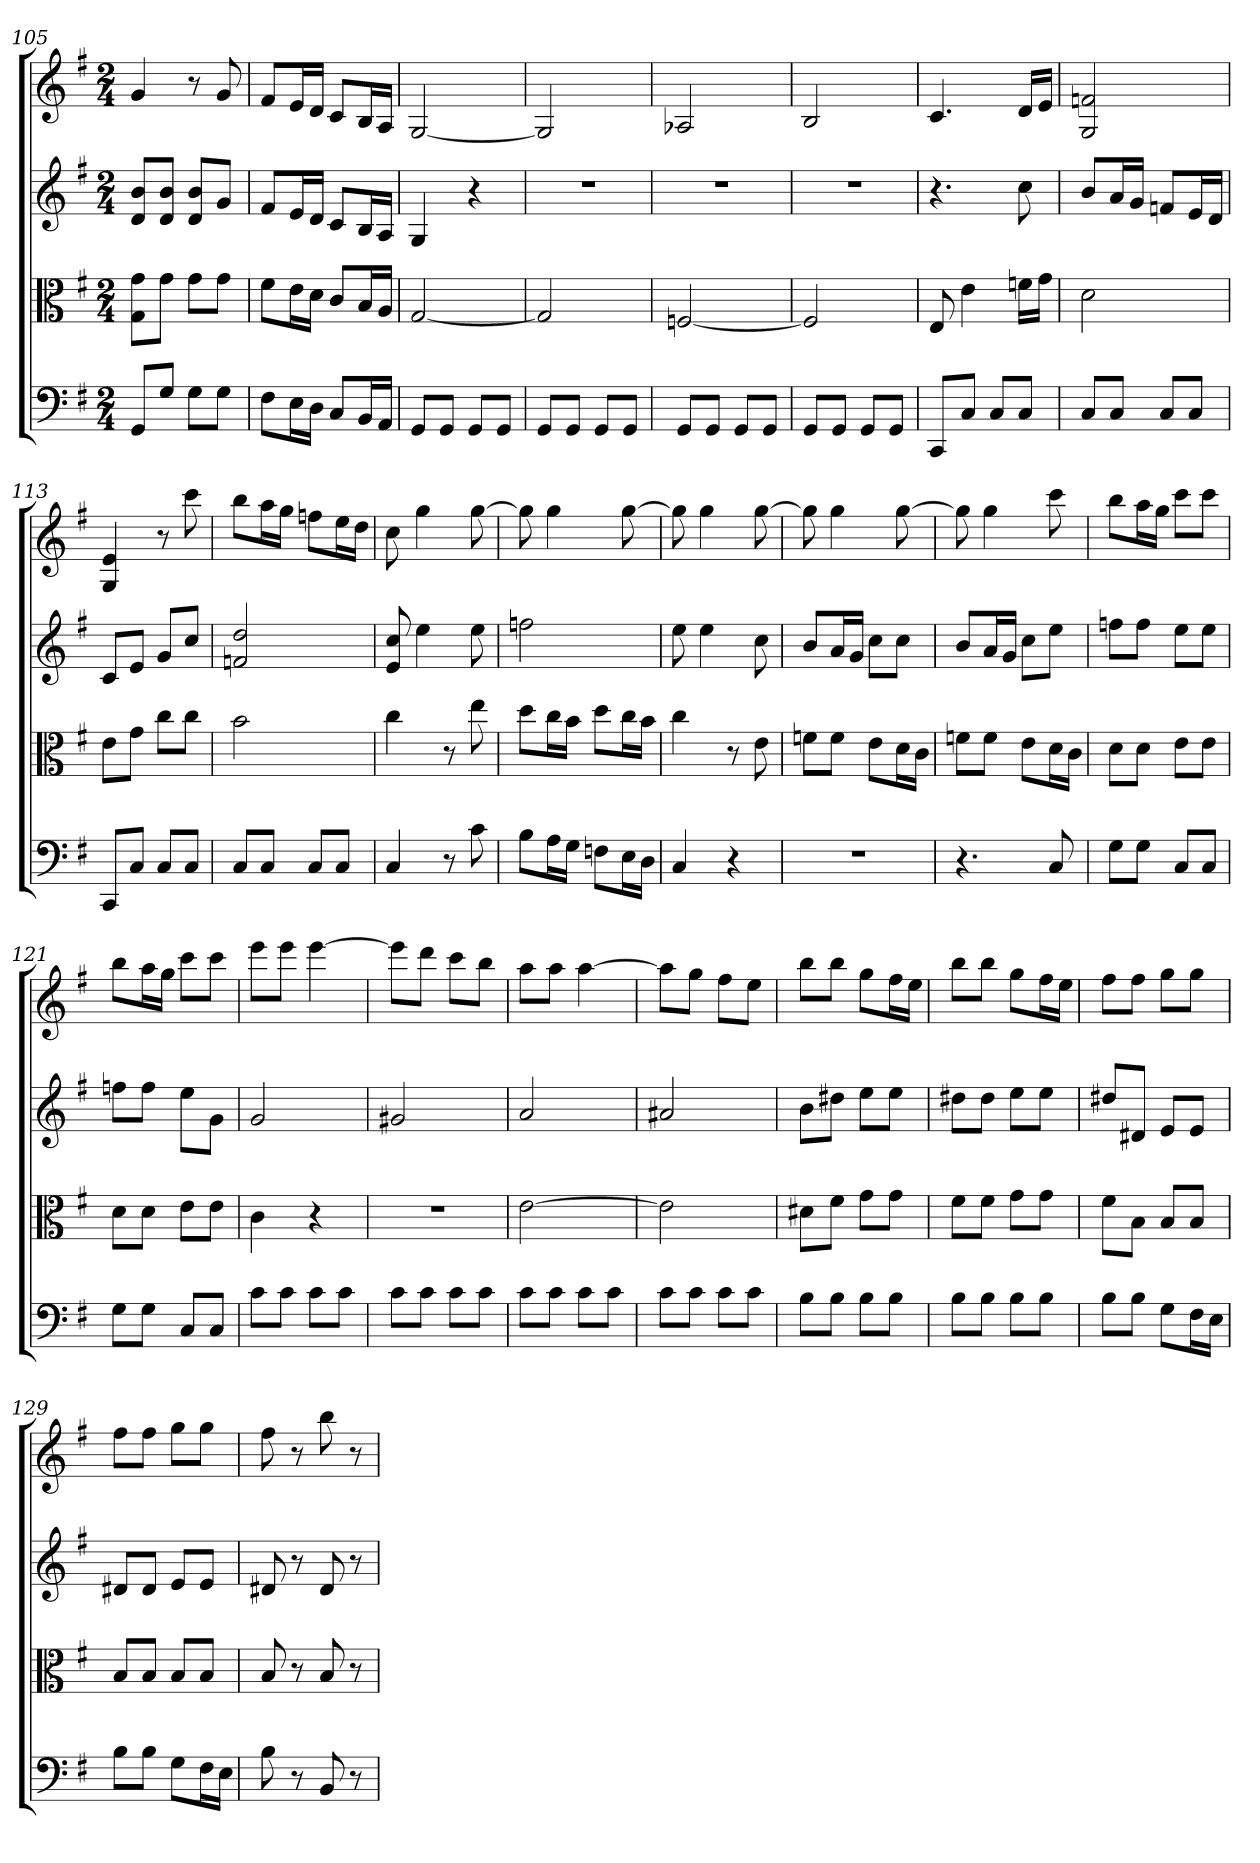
**kern	**kern	**kern	**kern
*part4	*part3	*part2	*part1
*staff4	*staff3	*staff2	*staff1
*clefF4	*clefC3	*	*
*k[f#]	*k[f#]	*k[f#]	*k[f#]
*G:	*G:	*G:	*G:
*M2/4	*M2/4	*M2/4	*M2/4
=105	=105	=105	=105
8GG/L	8G\ 8g\L	8d 8bL	4g
8G/J	8g\J	8d 8bJ	.
8G\L	8g\L	8d 8bL	8r
8G\J	8g\J	8gJ	8g
=106	=106	=106	=106
8F#\L	8f#\L	8f#L	8f#L
16E\L	16e\L	16eL	16eL
16D\JJ	16d\JJ	16dJJ	16dJJ
8C/L	8c/L	8cL	8cL
16BB/L	16B/L	16BL	16BL
16AA/JJ	16A/JJ	16AJJ	16AJJ
=107	=107	=107	=107
8GG/L	[2G	4G	[2G
8GG/J	.	.	.
8GG/L	.	4r	.
8GG/J	.	.	.
=108	=108	=108	=108
8GG/L	2G]	2r	2G]
8GG/J	.	.	.
8GG/L	.	.	.
8GG/J	.	.	.
=109	=109	=109	=109
8GG/L	[2Fn	2r	2A-X
8GG/J	.	.	.
8GG/L	.	.	.
8GG/J	.	.	.
=110	=110	=110	=110
8GG/L	2F]	2r	2B
8GG/J	.	.	.
8GG/L	.	.	.
8GG/J	.	.	.
=111	=111	=111	=111
8CC/L	8E	4.r	4.c
8C/J	4e	.	.
8C/L	.	.	.
8C/J	16fn\LL	8cc	16dLL
.	16g\JJ	.	16eJJ
=112	=112	=112	=112
8C/L	2d	8bL	2G 2fn
8C/J	.	16aL	.
.	.	16gJJ	.
8C/L	.	8fnL	.
8C/J	.	16eL	.
.	.	16dJJ	.
=113	=113	=113	=113
8CC/L	8e\L	8cL	4G 4e
8C/J	8g\J	8eJ	.
8C/L	8cc\L	8gL	8r
8C/J	8cc\J	8ccJ	8ccc
=114	=114	=114	=114
8C/L	2b	2fn 2dd	8bbL
8C/J	.	.	16aaL
.	.	.	16ggJJ
8C/L	.	.	8ffnL
8C/J	.	.	16eeL
.	.	.	16ddJJ
=115	=115	=115	=115
4C	4cc	8e 8cc	8cc
.	.	4ee	4gg
8r	8r	.	.
8c	8ee	8ee	[8gg
=116	=116	=116	=116
8B\L	8dd\L	2ffn	8gg]
16A\L	16cc\L	.	4gg
16G\JJ	16b\JJ	.	.
8Fn\L	8dd\L	.	.
16E\L	16cc\L	.	[8gg
16D\JJ	16b\JJ	.	.
=117	=117	=117	=117
4C	4cc	8ee	8gg]
.	.	4ee	4gg
4r	8r	.	.
.	8e	8cc	[8gg
=118	=118	=118	=118
2r	8fn\L	8bL	8gg]
.	8f\J	16aL	4gg
.	.	16gJJ	.
.	8e\L	8ccL	.
.	16d\L	8ccJ	[8gg
.	16c\JJ	.	.
=119	=119	=119	=119
4.r	8fn\L	8bL	8gg]
.	8f\J	16aL	4gg
.	.	16gJJ	.
.	8e\L	8ccL	.
8C	16d\L	8eeJ	8ccc
.	16c\JJ	.	.
=120	=120	=120	=120
8G\L	8d\L	8ffnL	8bbL
8G\J	8d\J	8ffJ	16aaL
.	.	.	16ggJJ
8C/L	8e\L	8eeL	8cccL
8C/J	8e\J	8eeJ	8cccJ
=121	=121	=121	=121
8G\L	8d\L	8ffnL	8bbL
8G\J	8d\J	8ffJ	16aaL
.	.	.	16ggJJ
8C/L	8e\L	8eeL	8cccL
8C/J	8e\J	8gJ	8cccJ
=122	=122	=122	=122
8c\L	4c	2g	8eeeL
8c\J	.	.	8eeeJ
8c\L	4r	.	[4eee
8c\J	.	.	.
=123	=123	=123	=123
8c\L	2r	2g#X	8eeeL]
8c\J	.	.	8dddJ
8c\L	.	.	8cccL
8c\J	.	.	8bbJ
=124	=124	=124	=124
8c\L	[2e	2a	8aaL
8c\J	.	.	8aaJ
8c\L	.	.	[4aa
8c\J	.	.	.
=125	=125	=125	=125
8c\L	2e]	2a#X	8aaL]
8c\J	.	.	8ggJ
8c\L	.	.	8ff#L
8c\J	.	.	8eeJ
=126	=126	=126	=126
8B\L	8d#X\L	8bL	8bbL
8B\J	8f#\J	8dd#XJ	8bbJ
8B\L	8g\L	8eeL	8ggL
8B\J	8g\J	8eeJ	16ff#L
.	.	.	16eeJJ
=127	=127	=127	=127
8B\L	8f#\L	8dd#XL	8bbL
8B\J	8f#\J	8dd#J	8bbJ
8B\L	8g\L	8eeL	8ggL
8B\J	8g\J	8eeJ	16ff#L
.	.	.	16eeJJ
=128	=128	=128	=128
8B\L	8f#\L	8dd#XL	8ff#L
8B\J	8B\J	8d#XJ	8ff#J
8G\L	8B/L	8eL	8ggL
16F#\L	8B/J	8eJ	8ggJ
16E\JJ	.	.	.
=129	=129	=129	=129
8B\L	8B/L	8d#XL	8ff#L
8B\J	8B/J	8d#J	8ff#J
8G\L	8B/L	8eL	8ggL
16F#\L	8B/J	8eJ	8ggJ
16E\JJ	.	.	.
=130	=130	=130	=130
8B	8B	8d#X	8ff#
8r	8r	8r	8r
8BB	8B	8d#	8bb
8r	8r	8r	8r
=	=	=	=
*-	*-	*-	*-
